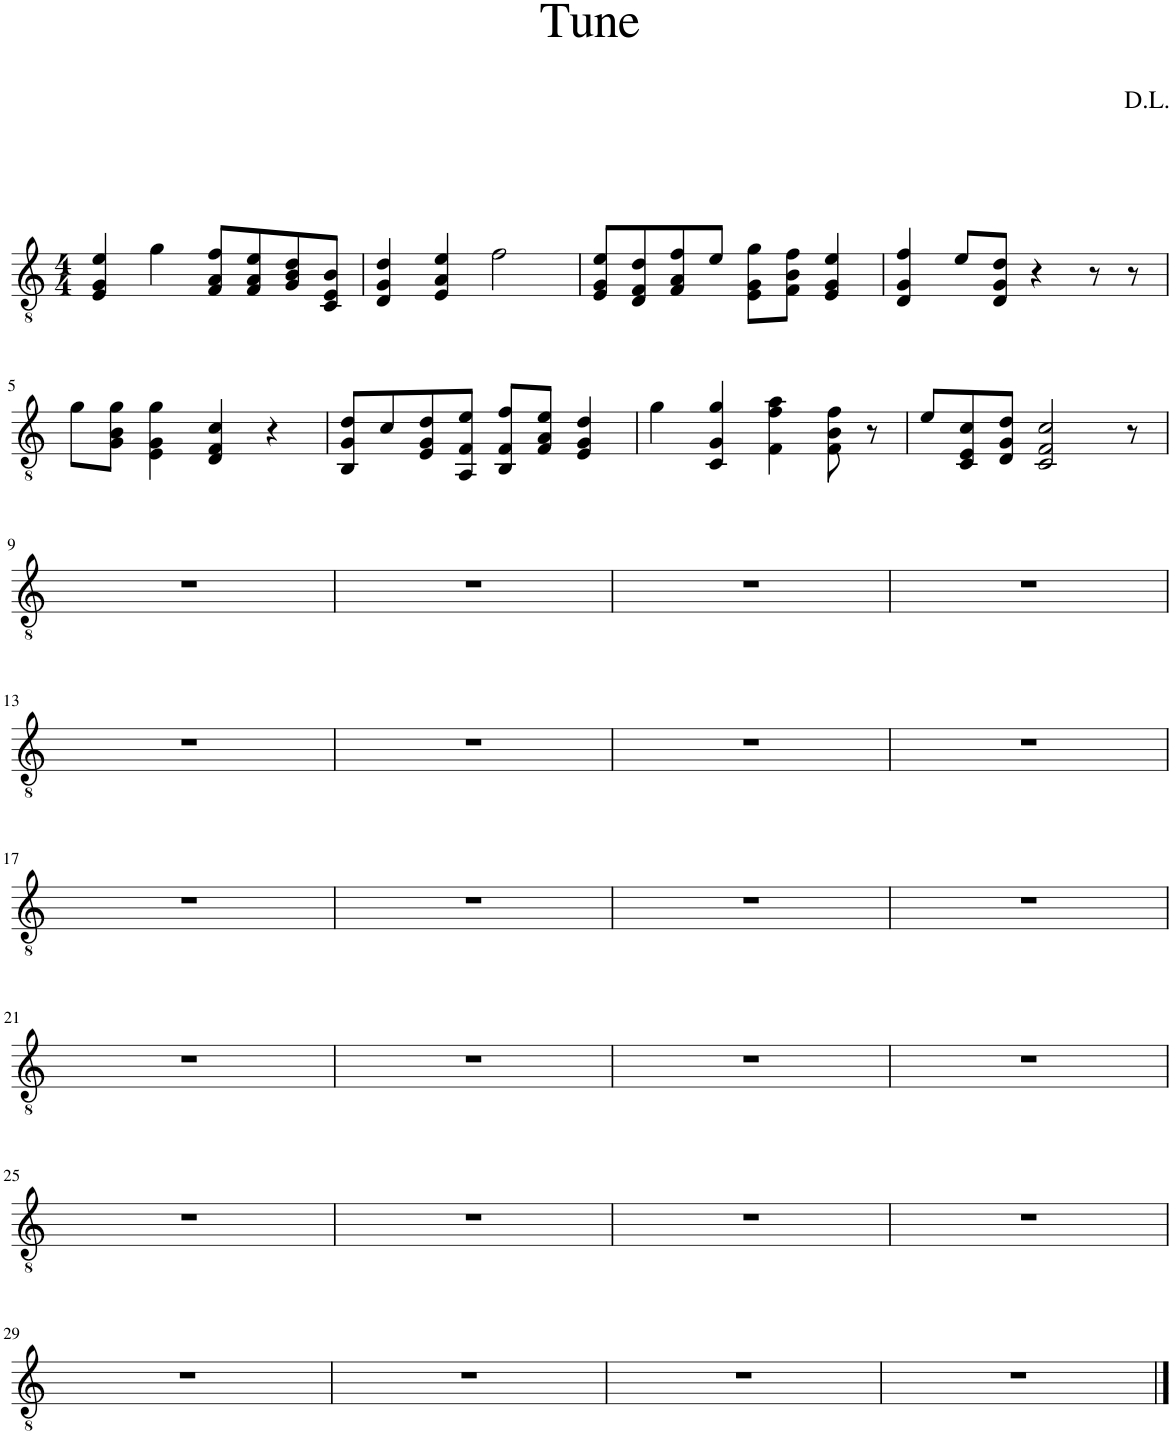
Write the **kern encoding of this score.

**kern
*part1
*staff1
*I"Electric Guitar
*I'El. Guit.
*clefGv2
*k[]
*M4/4
=1
4E/ 4G/ 4e/
4g\
8F/ 8A/ 8f/L
8F/ 8A/ 8e/
8G/ 8B/ 8d/
8C/ 8E/ 8B/J
=2
4D/ 4G/ 4d/
4E/ 4A/ 4e/
2f\
=3
8E/ 8G/ 8e/L
8D/ 8F/ 8d/
8F/ 8A/ 8f/
8e/J
8E\ 8G\ 8g\L
8F\ 8B\ 8f\J
4E/ 4G/ 4e/
=4
4D/ 4G/ 4f/
8e/L
8D/ 8G/ 8d/J
4r
8r
8r
!!LO:LB:g=z
=5
8g\L
8G\ 8B\ 8g\J
4E\ 4G\ 4g\
4D/ 4F/ 4c/
4r
=6
8BB/ 8G/ 8d/L
8c/
8E/ 8G/ 8d/
8AA/ 8F/ 8e/J
8BB/ 8F/ 8f/L
8F/ 8A/ 8e/J
4E/ 4G/ 4d/
=7
4g\
4C/ 4G/ 4g/
4F\ 4f\ 4a\
8F\ 8B\ 8f\
8r
=8
8e/L
8C/ 8E/ 8c/
8D/ 8G/ 8d/J
2C/ 2F/ 2c/
8r
!!LO:LB:g=z
=9
1r
=10
1r
=11
1r
=12
1r
!!LO:LB:g=z
=13
1r
=14
1r
=15
1r
=16
1r
!!LO:LB:g=z
=17
1r
=18
1r
=19
1r
=20
1r
!!LO:LB:g=z
=21
1r
=22
1r
=23
1r
=24
1r
!!LO:LB:g=z
=25
1r
=26
1r
=27
1r
=28
1r
!!LO:LB:g=z
=29
1r
=30
1r
=31
1r
=32
1r
==
*-
